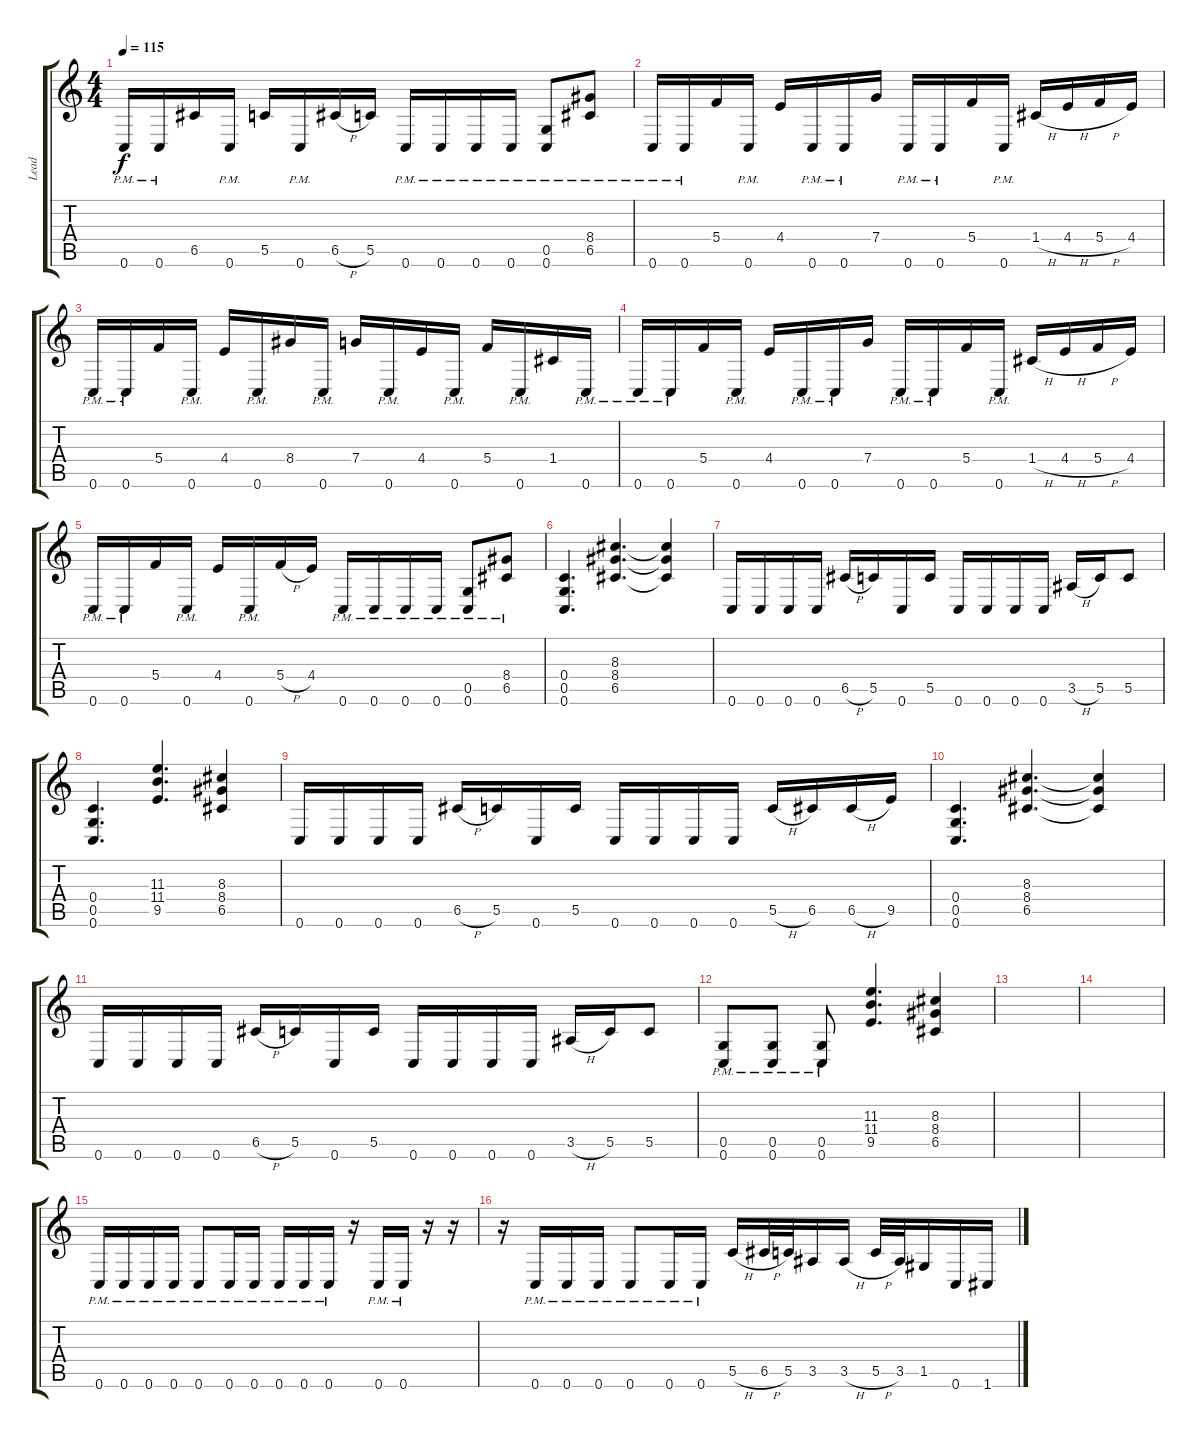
\track ("Lead" "Lead") {instrument distortionguitar}
\staff {score tabs}
\tuning (D4 A3 F3 C3 G2 C2) {hide}
\ts (4 4)
\tempo 115
\clef g2
\ks c
0.6{pm}.16{dy f} 0.6{pm}.16 6.5.16 0.6{pm}.16 5.5.16 0.6{pm}.16 6.5{h}.16 5.5.16 0.6{pm}.16 0.6{pm}.16 0.6{pm}.16 0.6{pm}.16 (0.5{pm} 0.6{pm}).8 (8.4{pm} 6.5{pm}).8 |
0.6{pm}.16 0.6{pm}.16 5.4.16 0.6{pm}.16 4.4.16 0.6{pm}.16 0.6{pm}.16 7.4.16 0.6{pm}.16 0.6{pm}.16 5.4.16 0.6{pm}.16 1.4{h}.16 4.4{h}.16 5.4{h}.16 4.4.16 |
0.6{pm}.16 0.6{pm}.16 5.4.16 0.6{pm}.16 4.4.16 0.6{pm}.16 8.4.16 0.6{pm}.16 7.4.16 0.6{pm}.16 4.4.16 0.6{pm}.16 5.4.16 0.6{pm}.16 1.4.16 0.6{pm}.16 |
0.6{pm}.16 0.6{pm}.16 5.4.16 0.6{pm}.16 4.4.16 0.6{pm}.16 0.6{pm}.16 7.4.16 0.6{pm}.16 0.6{pm}.16 5.4.16 0.6{pm}.16 1.4{h}.16 4.4{h}.16 5.4{h}.16 4.4.16 |
0.6{pm}.16 0.6{pm}.16 5.4.16 0.6{pm}.16 4.4.16 0.6{pm}.16 5.4{h}.16 4.4.16 0.6{pm}.16 0.6{pm}.16 0.6{pm}.16 0.6{pm}.16 (0.5{pm} 0.6{pm}).8 (8.4{pm} 6.5{pm}).8 |
(0.4 0.5 0.6).4{d} (8.3 8.4 6.5).4{d} (8.3{t} 8.4{t} 6.5{t}).4 |
0.6.16 0.6.16 0.6.16 0.6.16 6.5{h}.16 5.5.16 0.6.16 5.5.16 0.6.16 0.6.16 0.6.16 0.6.16 3.5{h}.16 5.5.16 5.5.8 |
(0.4 0.5 0.6).4{d} (11.3 11.4 9.5).4{d} (8.3 8.4 6.5).4 |
0.6.16 0.6.16 0.6.16 0.6.16 6.5{h}.16 5.5.16 0.6.16 5.5.16 0.6.16 0.6.16 0.6.16 0.6.16 5.5{h}.16 6.5.16 6.5{h}.16 9.5.16 |
(0.4 0.5 0.6).4{d} (8.3 8.4 6.5).4{d} (8.3{t} 8.4{t} 6.5{t}).4 |
0.6.16 0.6.16 0.6.16 0.6.16 6.5{h}.16 5.5.16 0.6.16 5.5.16 0.6.16 0.6.16 0.6.16 0.6.16 3.5{h}.16 5.5.16 5.5.8 |
(0.5{pm} 0.6{pm}).8 (0.5{pm} 0.6{pm}).8 (0.5{pm} 0.6{pm}).8 (11.3 11.4 9.5).4{d} (8.3 8.4 6.5).4 |
|
|
0.6{pm}.16 0.6{pm}.16 0.6{pm}.16 0.6{pm}.16 0.6{pm}.8 0.6{pm}.16 0.6{pm}.16 0.6{pm}.16 0.6{pm}.16 0.6{pm}.16 r.16 0.6{pm}.16 0.6{pm}.16 r.16 r.16 |
r.16 0.6{pm}.16 0.6{pm}.16 0.6{pm}.16 0.6{pm}.8 0.6{pm}.16 0.6{pm}.16 5.5{h}.16 6.5{h}.32 5.5.32 3.5.16 3.5{h}.16 5.5{h}.32 3.5.32 1.5.16 0.6.16 1.6.16
